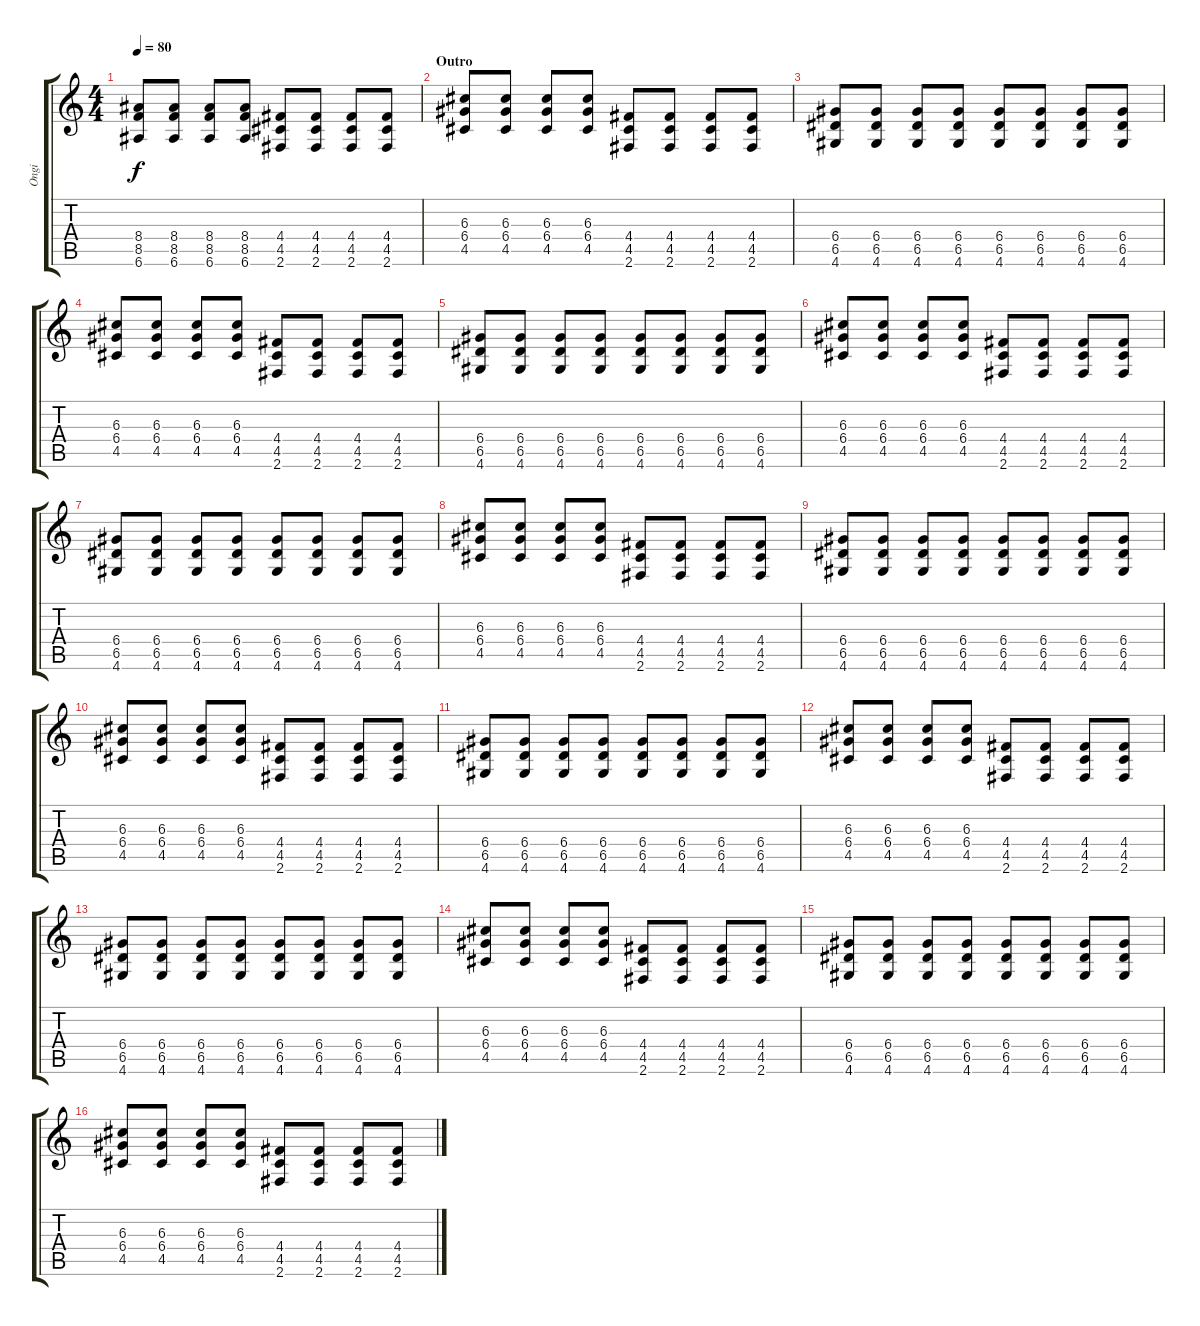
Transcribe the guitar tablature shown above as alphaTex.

\track ("Ongi" "Ongi") {instrument distortionguitar}
\staff {score tabs}
\tuning (E4 B3 G3 D3 A2 E2) {hide}
\ts (4 4)
\tempo 80
\clef g2
\ks c
(8.4 8.5 6.6).8{dy f} (8.4 8.5 6.6).8 (8.4 8.5 6.6).8 (8.4 8.5 6.6).8 (4.4 4.5 2.6).8 (4.4 4.5 2.6).8 (4.4 4.5 2.6).8 (4.4 4.5 2.6).8 |
\section ("" "Outro")
(6.3 6.4 4.5).8 (6.3 6.4 4.5).8 (6.3 6.4 4.5).8 (6.3 6.4 4.5).8 (4.4 4.5 2.6).8 (4.4 4.5 2.6).8 (4.4 4.5 2.6).8 (4.4 4.5 2.6).8 |
(6.4 6.5 4.6).8 (6.4 6.5 4.6).8 (6.4 6.5 4.6).8 (6.4 6.5 4.6).8 (6.4 6.5 4.6).8 (6.4 6.5 4.6).8 (6.4 6.5 4.6).8 (6.4 6.5 4.6).8 |
(6.3 6.4 4.5).8 (6.3 6.4 4.5).8 (6.3 6.4 4.5).8 (6.3 6.4 4.5).8 (4.4 4.5 2.6).8 (4.4 4.5 2.6).8 (4.4 4.5 2.6).8 (4.4 4.5 2.6).8 |
(6.4 6.5 4.6).8 (6.4 6.5 4.6).8 (6.4 6.5 4.6).8 (6.4 6.5 4.6).8 (6.4 6.5 4.6).8 (6.4 6.5 4.6).8 (6.4 6.5 4.6).8 (6.4 6.5 4.6).8 |
(6.3 6.4 4.5).8 (6.3 6.4 4.5).8 (6.3 6.4 4.5).8 (6.3 6.4 4.5).8 (4.4 4.5 2.6).8 (4.4 4.5 2.6).8 (4.4 4.5 2.6).8 (4.4 4.5 2.6).8 |
(6.4 6.5 4.6).8 (6.4 6.5 4.6).8 (6.4 6.5 4.6).8 (6.4 6.5 4.6).8 (6.4 6.5 4.6).8 (6.4 6.5 4.6).8 (6.4 6.5 4.6).8 (6.4 6.5 4.6).8 |
(6.3 6.4 4.5).8 (6.3 6.4 4.5).8 (6.3 6.4 4.5).8 (6.3 6.4 4.5).8 (4.4 4.5 2.6).8 (4.4 4.5 2.6).8 (4.4 4.5 2.6).8 (4.4 4.5 2.6).8 |
(6.4 6.5 4.6).8 (6.4 6.5 4.6).8 (6.4 6.5 4.6).8 (6.4 6.5 4.6).8 (6.4 6.5 4.6).8 (6.4 6.5 4.6).8 (6.4 6.5 4.6).8 (6.4 6.5 4.6).8 |
(6.3 6.4 4.5).8 (6.3 6.4 4.5).8 (6.3 6.4 4.5).8 (6.3 6.4 4.5).8 (4.4 4.5 2.6).8 (4.4 4.5 2.6).8 (4.4 4.5 2.6).8 (4.4 4.5 2.6).8 |
(6.4 6.5 4.6).8 (6.4 6.5 4.6).8 (6.4 6.5 4.6).8 (6.4 6.5 4.6).8 (6.4 6.5 4.6).8 (6.4 6.5 4.6).8 (6.4 6.5 4.6).8 (6.4 6.5 4.6).8 |
(6.3 6.4 4.5).8 (6.3 6.4 4.5).8 (6.3 6.4 4.5).8 (6.3 6.4 4.5).8 (4.4 4.5 2.6).8 (4.4 4.5 2.6).8 (4.4 4.5 2.6).8 (4.4 4.5 2.6).8 |
(6.4 6.5 4.6).8 (6.4 6.5 4.6).8 (6.4 6.5 4.6).8 (6.4 6.5 4.6).8 (6.4 6.5 4.6).8 (6.4 6.5 4.6).8 (6.4 6.5 4.6).8 (6.4 6.5 4.6).8 |
(6.3 6.4 4.5).8 (6.3 6.4 4.5).8 (6.3 6.4 4.5).8 (6.3 6.4 4.5).8 (4.4 4.5 2.6).8 (4.4 4.5 2.6).8 (4.4 4.5 2.6).8 (4.4 4.5 2.6).8 |
(6.4 6.5 4.6).8 (6.4 6.5 4.6).8 (6.4 6.5 4.6).8 (6.4 6.5 4.6).8 (6.4 6.5 4.6).8 (6.4 6.5 4.6).8 (6.4 6.5 4.6).8 (6.4 6.5 4.6).8 |
(6.3 6.4 4.5).8 (6.3 6.4 4.5).8 (6.3 6.4 4.5).8 (6.3 6.4 4.5).8 (4.4 4.5 2.6).8 (4.4 4.5 2.6).8 (4.4 4.5 2.6).8 (4.4 4.5 2.6).8
